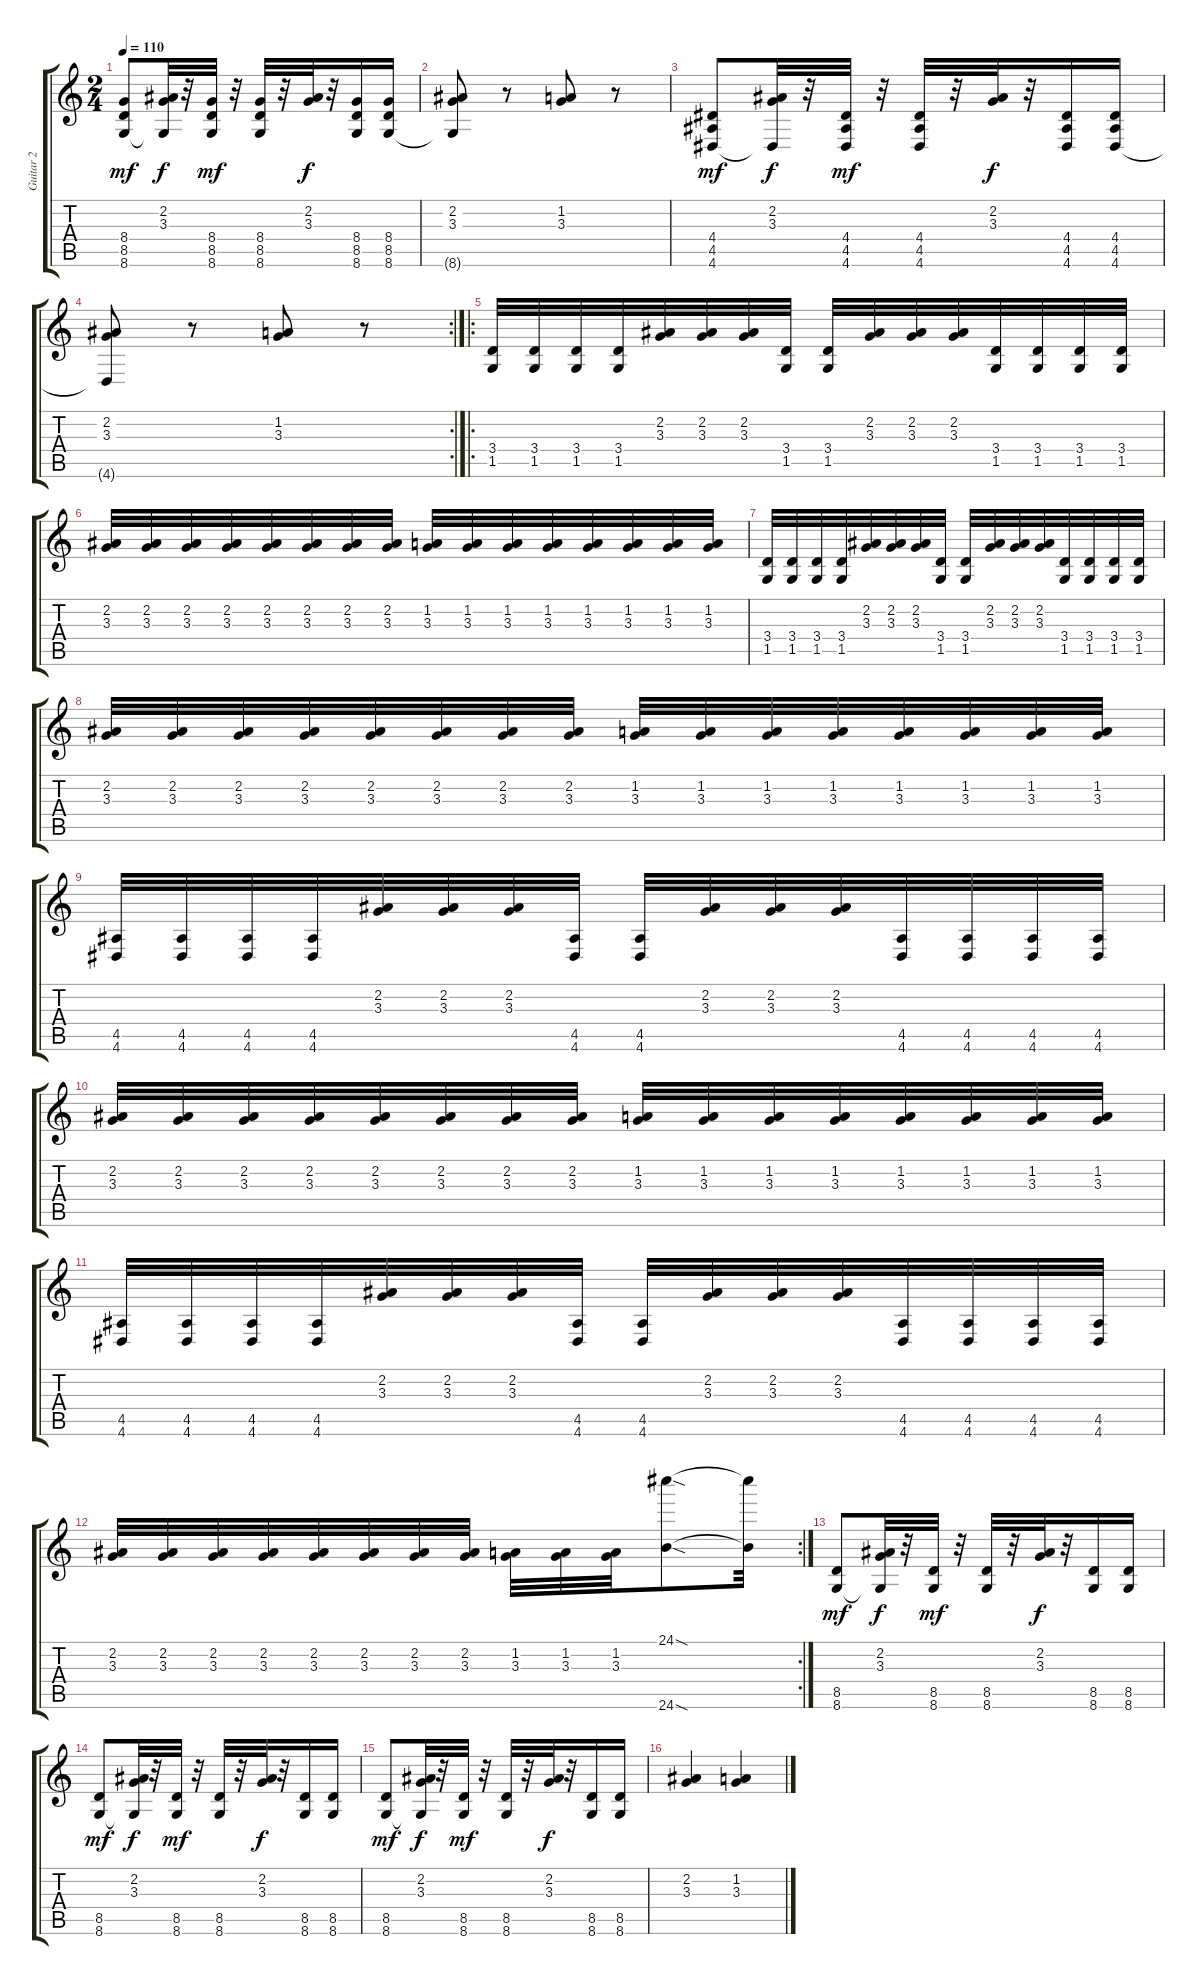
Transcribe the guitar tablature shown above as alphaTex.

\track ("Guitar 2" "Guitar 2") {instrument overdrivenguitar}
\staff {score tabs}
\tuning (Db4 Ab3 E3 B2 Gb2 B1) {hide}
\ts (2 4)
\tempo 110
\clef g2
\ks c
(8.4 8.5 8.6).8{dy mf} (2.2 3.3 8.6{t}).32{dy f} r.32 (8.4 8.5 8.6).32{dy mf} r.32 (8.4 8.5 8.6).32 r.32 (2.2 3.3).32{dy f} r.32 (8.4 8.5 8.6).16 (8.4 8.5 8.6).16 |
(2.2 3.3 8.6{t}).8 r.8 (1.2 3.3).8 r.8 |
(4.4 4.5 4.6).8{dy mf} (2.2 3.3 4.6{t}).32{dy f} r.32 (4.4 4.5 4.6).32{dy mf} r.32 (4.4 4.5 4.6).32 r.32 (2.2 3.3).32{dy f} r.32 (4.4 4.5 4.6).16 (4.4 4.5 4.6).16 |
\rc 2
(2.2 3.3 4.6{t}).8 r.8 (1.2 3.3).8 r.8 |
\ro
(3.4 1.5).32 (3.4 1.5).32 (3.4 1.5).32 (3.4 1.5).32 (2.2 3.3).32 (2.2 3.3).32 (2.2 3.3).32 (3.4 1.5).32 (3.4 1.5).32 (2.2 3.3).32 (2.2 3.3).32 (2.2 3.3).32 (3.4 1.5).32 (3.4 1.5).32 (3.4 1.5).32 (3.4 1.5).32 |
(2.2 3.3).32 (2.2 3.3).32 (2.2 3.3).32 (2.2 3.3).32 (2.2 3.3).32 (2.2 3.3).32 (2.2 3.3).32 (2.2 3.3).32 (1.2 3.3).32 (1.2 3.3).32 (1.2 3.3).32 (1.2 3.3).32 (1.2 3.3).32 (1.2 3.3).32 (1.2 3.3).32 (1.2 3.3).32 |
(3.4 1.5).32 (3.4 1.5).32 (3.4 1.5).32 (3.4 1.5).32 (2.2 3.3).32 (2.2 3.3).32 (2.2 3.3).32 (3.4 1.5).32 (3.4 1.5).32 (2.2 3.3).32 (2.2 3.3).32 (2.2 3.3).32 (3.4 1.5).32 (3.4 1.5).32 (3.4 1.5).32 (3.4 1.5).32 |
(2.2 3.3).32 (2.2 3.3).32 (2.2 3.3).32 (2.2 3.3).32 (2.2 3.3).32 (2.2 3.3).32 (2.2 3.3).32 (2.2 3.3).32 (1.2 3.3).32 (1.2 3.3).32 (1.2 3.3).32 (1.2 3.3).32 (1.2 3.3).32 (1.2 3.3).32 (1.2 3.3).32 (1.2 3.3).32 |
(4.5 4.6).32 (4.5 4.6).32 (4.5 4.6).32 (4.5 4.6).32 (2.2 3.3).32 (2.2 3.3).32 (2.2 3.3).32 (4.5 4.6).32 (4.5 4.6).32 (2.2 3.3).32 (2.2 3.3).32 (2.2 3.3).32 (4.5 4.6).32 (4.5 4.6).32 (4.5 4.6).32 (4.5 4.6).32 |
(2.2 3.3).32 (2.2 3.3).32 (2.2 3.3).32 (2.2 3.3).32 (2.2 3.3).32 (2.2 3.3).32 (2.2 3.3).32 (2.2 3.3).32 (1.2 3.3).32 (1.2 3.3).32 (1.2 3.3).32 (1.2 3.3).32 (1.2 3.3).32 (1.2 3.3).32 (1.2 3.3).32 (1.2 3.3).32 |
(4.5 4.6).32 (4.5 4.6).32 (4.5 4.6).32 (4.5 4.6).32 (2.2 3.3).32 (2.2 3.3).32 (2.2 3.3).32 (4.5 4.6).32 (4.5 4.6).32 (2.2 3.3).32 (2.2 3.3).32 (2.2 3.3).32 (4.5 4.6).32 (4.5 4.6).32 (4.5 4.6).32 (4.5 4.6).32 |
\rc 2
(2.2 3.3).32 (2.2 3.3).32 (2.2 3.3).32 (2.2 3.3).32 (2.2 3.3).32 (2.2 3.3).32 (2.2 3.3).32 (2.2 3.3).32 (1.2 3.3).32 (1.2 3.3).32 (1.2 3.3).32 (24.1{sod} 24.6{sod}).8 (24.1{t} 24.6{t}).32 |
(8.5 8.6).8{dy mf} (2.2 3.3 8.6{t}).32{dy f} r.32 (8.5 8.6).32{dy mf} r.32 (8.5 8.6).32 r.32 (2.2 3.3).32{dy f} r.32 (8.5 8.6).16 (8.5 8.6).16 |
(8.5 8.6).8{dy mf} (2.2 3.3 8.6{t}).32{dy f} r.32 (8.5 8.6).32{dy mf} r.32 (8.5 8.6).32 r.32 (2.2 3.3).32{dy f} r.32 (8.5 8.6).16 (8.5 8.6).16 |
(8.5 8.6).8{dy mf} (2.2 3.3 8.6{t}).32{dy f} r.32 (8.5 8.6).32{dy mf} r.32 (8.5 8.6).32 r.32 (2.2 3.3).32{dy f} r.32 (8.5 8.6).16 (8.5 8.6).16 |
(2.2 3.3).4 (1.2 3.3).4
